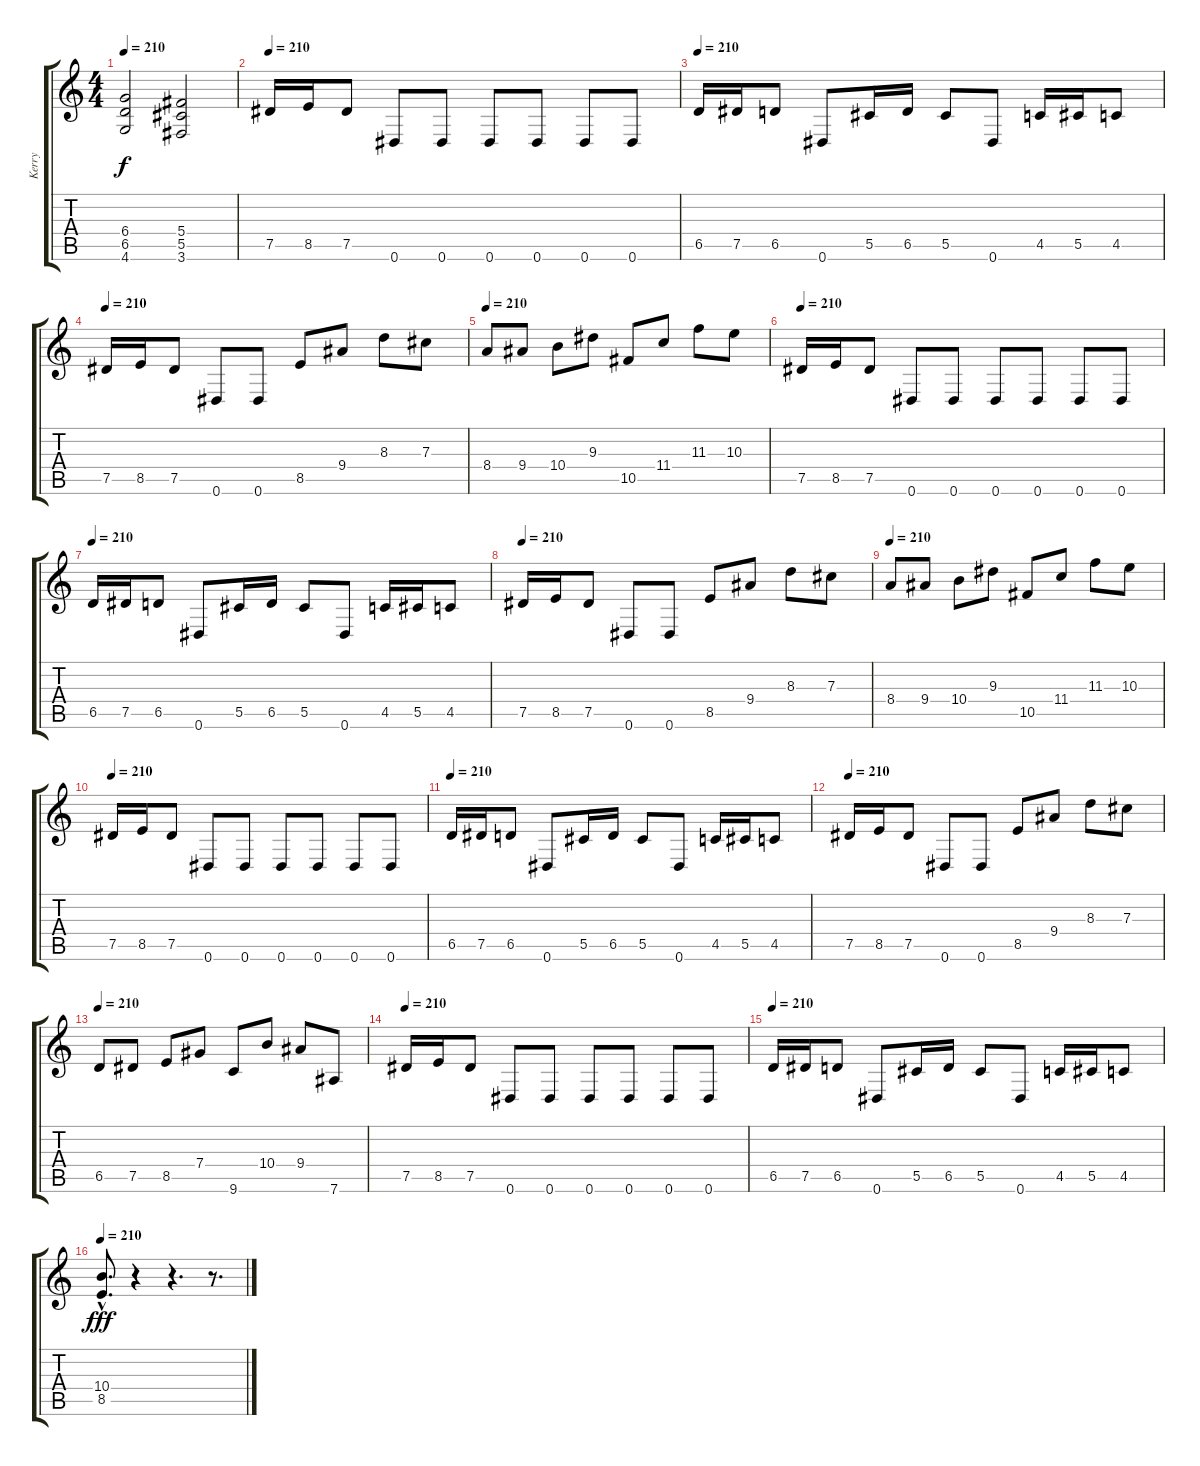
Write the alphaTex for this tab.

\track ("Kerry" "Kerry") {instrument distortionguitar}
\staff {score tabs}
\tuning (Eb4 Bb3 Gb3 Db3 Ab2 Eb2) {hide}
\ts (4 4)
\tempo 210
\clef g2
\ks c
(6.4 6.5 4.6).2{dy f} (5.4 5.5 3.6).2 |
\tempo 210
7.5.16 8.5.16 7.5.8 0.6.8 0.6.8 0.6.8 0.6.8 0.6.8 0.6.8 |
\tempo 210
6.5.16 7.5.16 6.5.8 0.6.8 5.5.16 6.5.16 5.5.8 0.6.8 4.5.16 5.5.16 4.5.8 |
\tempo 210
7.5.16 8.5.16 7.5.8 0.6.8 0.6.8 8.5.8 9.4.8 8.3.8 7.3.8 |
\tempo 210
8.4.8 9.4.8 10.4.8 9.3.8 10.5.8 11.4.8 11.3.8 10.3.8 |
\tempo 210
7.5.16 8.5.16 7.5.8 0.6.8 0.6.8 0.6.8 0.6.8 0.6.8 0.6.8 |
\tempo 210
6.5.16 7.5.16 6.5.8 0.6.8 5.5.16 6.5.16 5.5.8 0.6.8 4.5.16 5.5.16 4.5.8 |
\tempo 210
7.5.16 8.5.16 7.5.8 0.6.8 0.6.8 8.5.8 9.4.8 8.3.8 7.3.8 |
\tempo 210
8.4.8 9.4.8 10.4.8 9.3.8 10.5.8 11.4.8 11.3.8 10.3.8 |
\tempo 210
7.5.16 8.5.16 7.5.8 0.6.8 0.6.8 0.6.8 0.6.8 0.6.8 0.6.8 |
\tempo 210
6.5.16 7.5.16 6.5.8 0.6.8 5.5.16 6.5.16 5.5.8 0.6.8 4.5.16 5.5.16 4.5.8 |
\tempo 210
7.5.16 8.5.16 7.5.8 0.6.8 0.6.8 8.5.8 9.4.8 8.3.8 7.3.8 |
\tempo 210
6.5.8 7.5.8 8.5.8 7.4.8 9.6.8 10.4.8 9.4.8 7.6.8 |
\tempo 210
7.5.16 8.5.16 7.5.8 0.6.8 0.6.8 0.6.8 0.6.8 0.6.8 0.6.8 |
\tempo 210
6.5.16 7.5.16 6.5.8 0.6.8 5.5.16 6.5.16 5.5.8 0.6.8 4.5.16 5.5.16 4.5.8 |
\tempo 210
(10.4{hac} 8.5{hac}).8{d dy fff} r.4 r.4{d} r.8{d}
